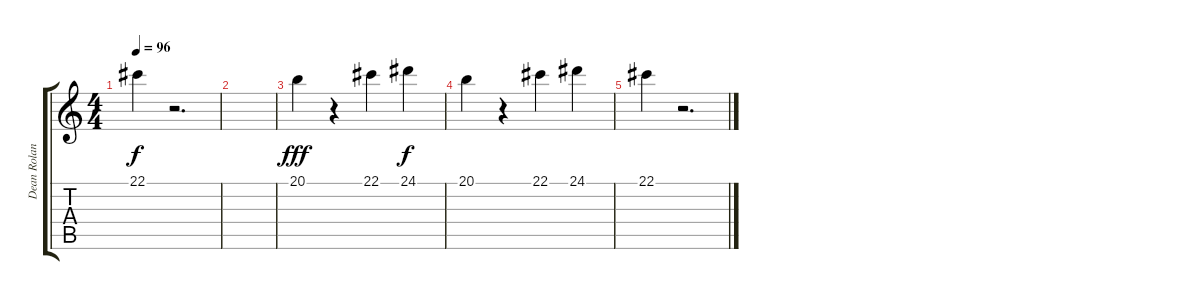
\track ("Dean Roland" "Dean Rolan") {instrument acousticgrandpiano}
\staff {score tabs}
\tuning (Eb4 Bb3 Gb3 Db3 Ab2 Eb2) {hide}
\ts (4 4)
\tempo 96
\clef g2
\ks c
22.1.4{dy f} r.2{d} |
|
20.1.4{dy fff} r.4 22.1.4 24.1.4{dy f} |
20.1.4 r.4 22.1.4 24.1.4 |
22.1.4 r.2{d}
